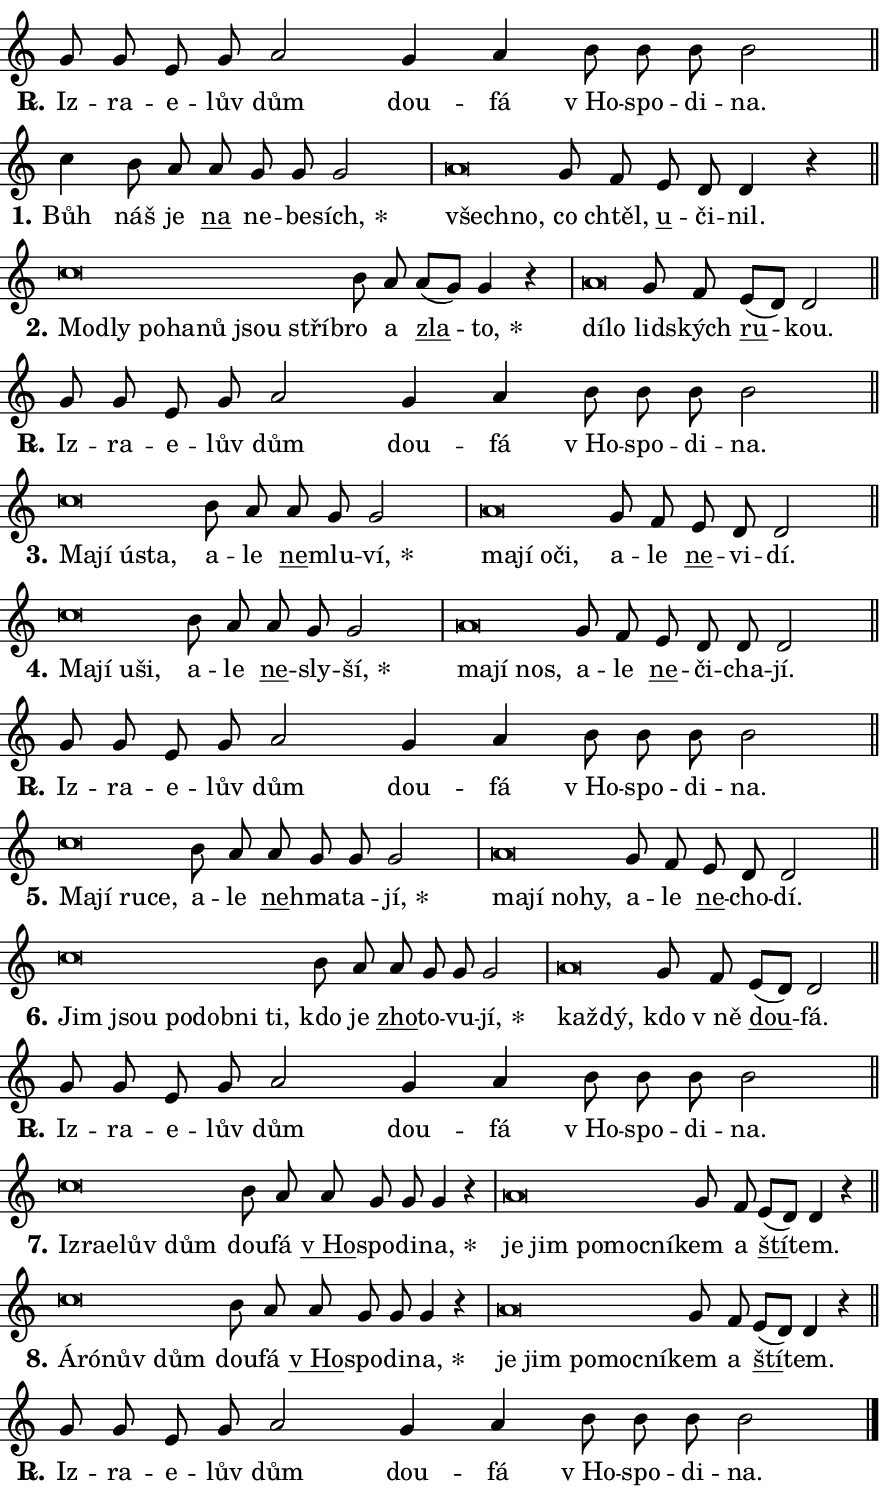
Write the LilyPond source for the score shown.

\version "2.24.0"
\header { tagline = "" }
\paper {
  indent = 0\cm
  top-margin = 0\cm
  right-margin = 0.13\cm % to fit lyric hyphens
  bottom-margin = 0\cm
  left-margin = 0\cm
  paper-width = 15\cm
  page-breaking = #ly:one-page-breaking
  system-system-spacing.basic-distance = #11
  score-system-spacing.basic-distance = #11
  ragged-last = ##f
}


%% Author: Thomas Morley
%% https://lists.gnu.org/archive/html/lilypond-user/2020-05/msg00002.html
#(define (line-position grob)
"Returns position of @var[grob} in current system:
   @code{'start}, if at first time-step
   @code{'end}, if at last time-step
   @code{'middle} otherwise
"
  (let* ((col (ly:item-get-column grob))
         (ln (ly:grob-object col 'left-neighbor))
         (rn (ly:grob-object col 'right-neighbor))
         (col-to-check-left (if (ly:grob? ln) ln col))
         (col-to-check-right (if (ly:grob? rn) rn col))
         (break-dir-left
           (and
             (ly:grob-property col-to-check-left 'non-musical #f)
             (ly:item-break-dir col-to-check-left)))
         (break-dir-right
           (and
             (ly:grob-property col-to-check-right 'non-musical #f)
             (ly:item-break-dir col-to-check-right))))
        (cond ((eqv? 1 break-dir-left) 'start)
              ((eqv? -1 break-dir-right) 'end)
              (else 'middle))))

#(define (tranparent-at-line-position vctor)
  (lambda (grob)
  "Relying on @code{line-position} select the relevant enry from @var{vctor}.
Used to determine transparency,"
    (case (line-position grob)
      ((end) (not (vector-ref vctor 0)))
      ((middle) (not (vector-ref vctor 1)))
      ((start) (not (vector-ref vctor 2))))))

noteHeadBreakVisibility =
#(define-music-function (break-visibility)(vector?)
"Makes @code{NoteHead}s transparent relying on @var{break-visibility}"
#{
  \override NoteHead.transparent =
    #(tranparent-at-line-position break-visibility)
#})

#(define delete-ledgers-for-transparent-note-heads
  (lambda (grob)
    "Reads whether a @code{NoteHead} is transparent.
If so this @code{NoteHead} is removed from @code{'note-heads} from
@var{grob}, which is supposed to be @code{LedgerLineSpanner}.
As a result ledgers are not printed for this @code{NoteHead}"
    (let* ((nhds-array (ly:grob-object grob 'note-heads))
           (nhds-list
             (if (ly:grob-array? nhds-array)
                 (ly:grob-array->list nhds-array)
                 '()))
           ;; Relies on the transparent-property being done before
           ;; Staff.LedgerLineSpanner.after-line-breaking is executed.
           ;; This is fragile ...
           (to-keep
             (remove
               (lambda (nhd)
                 (ly:grob-property nhd 'transparent #f))
               nhds-list)))
      ;; TODO find a better method to iterate over grob-arrays, similiar
      ;; to filter/remove etc for lists
      ;; For now rebuilt from scratch
      (set! (ly:grob-object grob 'note-heads)  '())
      (for-each
        (lambda (nhd)
          (ly:pointer-group-interface::add-grob grob 'note-heads nhd))
        to-keep))))

squashNotes = {
  \override NoteHead.X-extent = #'(-0.2 . 0.2)
  \override NoteHead.Y-extent = #'(-0.75 . 0)
  \override NoteHead.stencil =
    #(lambda (grob)
       (let ((pos (ly:grob-property grob 'staff-position)))
         (begin
           (if (< pos -7) (display "ERROR: Lower brevis then expected\n") (display ""))
           (if (<= pos -6) ly:text-interface::print ly:note-head::print))))
}
unSquashNotes = {
  \revert NoteHead.X-extent
  \revert NoteHead.Y-extent
  \revert NoteHead.stencil
}

hideNotes = \noteHeadBreakVisibility #begin-of-line-visible
unHideNotes = \noteHeadBreakVisibility #all-visible

% work-around for resetting accidentals
% https://lilypond.org/doc/v2.23/Documentation/notation/displaying-rhythms#unmetered-music
cadenzaMeasure = {
  \cadenzaOff
  \partial 1024 s1024
  \cadenzaOn
}

#(define-markup-command (accent layout props text) (markup?)
  "Underline accented syllable"
  (interpret-markup layout props
    #{\markup \override #'(offset . 4.3) \underline { #text }#}))

responsum = \markup \concat {
  "R" \hspace #-1.05 \path #0.1 #'((moveto 0 0.07) (lineto 0.9 0.8)) \hspace #0.05 "."
}

spaceSize = #0.6828661417322834 % exact space size for TeX Gyre Schola

\layout {
  \context {
    \Staff
    \remove "Time_signature_engraver"
    \override LedgerLineSpanner.after-line-breaking = #delete-ledgers-for-transparent-note-heads
  }
  \context {
    \Lyrics {
      \override LyricSpace.minimum-distance = \spaceSize
      \override LyricText.font-name = #"TeX Gyre Schola"
      \override LyricText.font-size = 1
      \override StanzaNumber.font-name = #"TeX Gyre Schola Bold"
      \override StanzaNumber.font-size = 1
    }
  }
  \context {
    \Score 
    \override NoteHead.text =
      #(lambda (grob) 
        (let ((pos (ly:grob-property grob 'staff-position)))
          #{\markup {
            \combine
              \halign #-0.55 \raise #(if (= pos -6) 0 0.5) \override #'(thickness . 2) \draw-line #'(3.2 . 0)
              \musicglyph "noteheads.sM1"
          }#}))
  }
}

% magnetic-lyrics.ily
%
%   written by
%     Jean Abou Samra <jean@abou-samra.fr>
%     Werner Lemberg <wl@gnu.org>
%
%   adapted by
%     Jiri Hon <jiri.hon@gmail.com>
%
% Version 2022-Apr-15

% https://www.mail-archive.com/lilypond-user@gnu.org/msg149350.html

#(define (Left_hyphen_pointer_engraver context)
   "Collect syllable-hyphen-syllable occurrences in lyrics and store
them in properties.  This engraver only looks to the left.  For
example, if the lyrics input is @code{foo -- bar}, it does the
following.

@itemize @bullet
@item
Set the @code{text} property of the @code{LyricHyphen} grob between
@q{foo} and @q{bar} to @code{foo}.

@item
Set the @code{left-hyphen} property of the @code{LyricText} grob with
text @q{foo} to the @code{LyricHyphen} grob between @q{foo} and
@q{bar}.
@end itemize

Use this auxiliary engraver in combination with the
@code{lyric-@/text::@/apply-@/magnetic-@/offset!} hook."
   (let ((hyphen #f)
         (text #f))
     (make-engraver
      (acknowledgers
       ((lyric-syllable-interface engraver grob source-engraver)
        (set! text grob)))
      (end-acknowledgers
       ((lyric-hyphen-interface engraver grob source-engraver)
        ;(when (not (grob::has-interface grob 'lyric-space-interface))
          (set! hyphen grob)));)
      ((stop-translation-timestep engraver)
       (when (and text hyphen)
         (ly:grob-set-object! text 'left-hyphen hyphen))
       (set! text #f)
       (set! hyphen #f)))))

#(define (lyric-text::apply-magnetic-offset! grob)
   "If the space between two syllables is less than the value in
property @code{LyricText@/.details@/.squash-threshold}, move the right
syllable to the left so that it gets concatenated with the left
syllable.

Use this function as a hook for
@code{LyricText@/.after-@/line-@/breaking} if the
@code{Left_@/hyphen_@/pointer_@/engraver} is active."
   (let ((hyphen (ly:grob-object grob 'left-hyphen #f)))
     (when hyphen
       (let ((left-text (ly:spanner-bound hyphen LEFT)))
         (when (grob::has-interface left-text 'lyric-syllable-interface)
           (let* ((common (ly:grob-common-refpoint grob left-text X))
                  (this-x-ext (ly:grob-extent grob common X))
                  (left-x-ext
                   (begin
                     ;; Trigger magnetism for left-text.
                     (ly:grob-property left-text 'after-line-breaking)
                     (ly:grob-extent left-text common X)))
                  ;; `delta` is the gap width between two syllables.
                  (delta (- (interval-start this-x-ext)
                            (interval-end left-x-ext)))
                  (details (ly:grob-property grob 'details))
                  (threshold (assoc-get 'squash-threshold details 0.2)))
             (when (< delta threshold)
               (let* (;; We have to manipulate the input text so that
                      ;; ligatures crossing syllable boundaries are not
                      ;; disabled.  For languages based on the Latin
                      ;; script this is essentially a beautification.
                      ;; However, for non-Western scripts it can be a
                      ;; necessity.
                      (lt (ly:grob-property left-text 'text))
                      (rt (ly:grob-property grob 'text))
                      (is-space (grob::has-interface hyphen 'lyric-space-interface))
                      (space (if is-space " " ""))
                      (extra-delta (if is-space spaceSize 0))
                      ;; Append new syllable.
                      (ltrt-space (if (and (string? lt) (string? rt))
                                (string-append lt space rt)
                                (make-concat-markup (list lt space rt))))
                      ;; Right-align `ltrt` to the right side.
                      (ltrt-space-markup (grob-interpret-markup
                               grob
                               (make-translate-markup
                                (cons (interval-length this-x-ext) 0)
                                (make-right-align-markup ltrt-space)))))
                 (begin
                   ;; Don't print `left-text`.
                   (ly:grob-set-property! left-text 'stencil #f)
                   ;; Set text and stencil (which holds all collected
                   ;; syllables so far) and shift it to the left.
                   (ly:grob-set-property! grob 'text ltrt-space)
                   (ly:grob-set-property! grob 'stencil ltrt-space-markup)
                   (ly:grob-translate-axis! grob (- (- delta extra-delta)) X))))))))))


#(define (lyric-hyphen::displace-bounds-first grob)
   ;; Make very sure this callback isn't triggered too early.
   (let ((left (ly:spanner-bound grob LEFT))
         (right (ly:spanner-bound grob RIGHT)))
     (ly:grob-property left 'after-line-breaking)
     (ly:grob-property right 'after-line-breaking)
     (ly:lyric-hyphen::print grob)))

squashThreshold = #0.4

\layout {
  \context {
    \Lyrics
    \consists #Left_hyphen_pointer_engraver
    \override LyricText.after-line-breaking =
      #lyric-text::apply-magnetic-offset!
    \override LyricHyphen.stencil = #lyric-hyphen::displace-bounds-first
    \override LyricText.details.squash-threshold = \squashThreshold
    \override LyricHyphen.minimum-distance = 0
    \override LyricHyphen.minimum-length = \squashThreshold
  }
}

squashText = \override LyricText.details.squash-threshold = 9999
unSquashText = \override LyricText.details.squash-threshold = \squashThreshold

leftText = \override LyricText.self-alignment-X = #LEFT
unLeftText = \revert LyricText.self-alignment-X

starOffset = #(lambda (grob) 
                (let ((x_offset (ly:self-alignment-interface::aligned-on-x-parent grob)))
                  (if (= x_offset 0) 0 (+ x_offset 1.2))))

star = #(define-music-function (syllable)(string?)
"Append star separator at the end of a syllable"
#{
  \once \override LyricText.X-offset = #starOffset
  \lyricmode { \markup {
    #syllable
    \override #'((font-name . "TeX Gyre Schola Bold")) \hspace #0.2 \lower #0.65 \larger "*"
  } }
#})

starAccent = #(define-music-function (syllable)(string?)
"Append star separator at the end of a syllable and make accent"
#{
  \once \override LyricText.X-offset = #starOffset
  \lyricmode { \markup {
    \accent #syllable
    \override #'((font-name . "TeX Gyre Schola Bold")) \hspace #0.2 \lower #0.65 \larger "*"
  } }
#})

breath = #(define-music-function (syllable)(string?)
"Append breathing indicator at the end of a syllable"
#{
  \lyricmode { \markup { #syllable "+" } }
#})

optionalBreath = #(define-music-function (syllable)(string?)
"Append optional breathing indicator at the end of a syllable"
#{
  \lyricmode { \markup { #syllable "(+)" } }
#})


\score {
    <<
        \new Voice = "melody" { \cadenzaOn \key c \major \relative { g'8 g e g a2 \bar "" g4 a \bar "" b8 b b b2 \cadenzaMeasure \bar "||" \break } }
        \new Lyrics \lyricsto "melody" { \lyricmode { \set stanza = \responsum
Iz -- ra -- e -- lův dům dou -- fá "v Ho" -- spo -- di -- na. } }
    >>
    \layout {}
}

\score {
    <<
        \new Voice = "melody" { \cadenzaOn \key c \major \relative { c''4 b8 a \bar "" a g g g2 \cadenzaMeasure \bar "|" \squashNotes a\breve*1/16 \hideNotes \breve*1/16 \bar "" \unHideNotes \unSquashNotes g8 f \bar "" e d d4 r \cadenzaMeasure \bar "||" \break } }
        \new Lyrics \lyricsto "melody" { \lyricmode { \set stanza = "1."
Bůh náš je \markup \accent na ne -- be -- \star sích, \leftText všech -- \squashText no, \unLeftText \unSquashText co chtěl, \markup \accent u -- či -- nil. } }
    >>
    \layout {}
}

\score {
    <<
        \new Voice = "melody" { \cadenzaOn \key c \major \relative { \squashNotes c''\breve*1/16 \hideNotes \breve*1/16 \bar "" \breve*1/16 \bar "" \breve*1/16 \bar "" \breve*1/16 \bar "" \breve*1/16 \breve*1/16 \bar "" \unHideNotes \unSquashNotes b8 a \bar "" a[( g)] g4 r \cadenzaMeasure \bar "|" \squashNotes a\breve*1/16 \hideNotes \breve*1/16 \bar "" \unHideNotes \unSquashNotes g8 f \bar "" e[( d)] d2 \cadenzaMeasure \bar "||" \break } }
        \new Lyrics \lyricsto "melody" { \lyricmode { \set stanza = "2."
\leftText Mo -- \squashText dly po -- ha -- nů jsou stříb -- \unLeftText \unSquashText ro a \markup \accent zla -- \star to, \leftText dí -- \squashText lo \unLeftText \unSquashText lid -- ských \markup \accent ru -- kou. } }
    >>
    \layout {}
}

\score {
    <<
        \new Voice = "melody" { \cadenzaOn \key c \major \relative { g'8 g e g a2 \bar "" g4 a \bar "" b8 b b b2 \cadenzaMeasure \bar "||" \break } }
        \new Lyrics \lyricsto "melody" { \lyricmode { \set stanza = \responsum
Iz -- ra -- e -- lův dům dou -- fá "v Ho" -- spo -- di -- na. } }
    >>
    \layout {}
}

\score {
    <<
        \new Voice = "melody" { \cadenzaOn \key c \major \relative { \squashNotes c''\breve*1/16 \hideNotes \breve*1/16 \bar "" \breve*1/16 \breve*1/16 \bar "" \unHideNotes \unSquashNotes b8 a \bar "" a g g2 \cadenzaMeasure \bar "|" \squashNotes a\breve*1/16 \hideNotes \breve*1/16 \bar "" \breve*1/16 \breve*1/16 \bar "" \unHideNotes \unSquashNotes g8 f \bar "" e d d2 \cadenzaMeasure \bar "||" \break } }
        \new Lyrics \lyricsto "melody" { \lyricmode { \set stanza = "3."
\leftText Ma -- \squashText jí ú -- sta, \unLeftText \unSquashText a -- le \markup \accent ne -- mlu -- \star ví, \leftText ma -- \squashText jí o -- či, \unLeftText \unSquashText a -- le \markup \accent ne -- vi -- dí. } }
    >>
    \layout {}
}

\score {
    <<
        \new Voice = "melody" { \cadenzaOn \key c \major \relative { \squashNotes c''\breve*1/16 \hideNotes \breve*1/16 \bar "" \breve*1/16 \breve*1/16 \bar "" \unHideNotes \unSquashNotes b8 a \bar "" a g g2 \cadenzaMeasure \bar "|" \squashNotes a\breve*1/16 \hideNotes \breve*1/16 \breve*1/16 \bar "" \unHideNotes \unSquashNotes g8 f \bar "" e d d d2 \cadenzaMeasure \bar "||" \break } }
        \new Lyrics \lyricsto "melody" { \lyricmode { \set stanza = "4."
\leftText Ma -- \squashText jí u -- ši, \unLeftText \unSquashText a -- le \markup \accent ne -- sly -- \star ší, \leftText ma -- \squashText jí nos, \unLeftText \unSquashText a -- le \markup \accent ne -- či -- cha -- jí. } }
    >>
    \layout {}
}

\score {
    <<
        \new Voice = "melody" { \cadenzaOn \key c \major \relative { g'8 g e g a2 \bar "" g4 a \bar "" b8 b b b2 \cadenzaMeasure \bar "||" \break } }
        \new Lyrics \lyricsto "melody" { \lyricmode { \set stanza = \responsum
Iz -- ra -- e -- lův dům dou -- fá "v Ho" -- spo -- di -- na. } }
    >>
    \layout {}
}

\score {
    <<
        \new Voice = "melody" { \cadenzaOn \key c \major \relative { \squashNotes c''\breve*1/16 \hideNotes \breve*1/16 \bar "" \breve*1/16 \breve*1/16 \bar "" \unHideNotes \unSquashNotes b8 a \bar "" a g g g2 \cadenzaMeasure \bar "|" \squashNotes a\breve*1/16 \hideNotes \breve*1/16 \bar "" \breve*1/16 \breve*1/16 \bar "" \unHideNotes \unSquashNotes g8 f \bar "" e d d2 \cadenzaMeasure \bar "||" \break } }
        \new Lyrics \lyricsto "melody" { \lyricmode { \set stanza = "5."
\leftText Ma -- \squashText jí ru -- ce, \unLeftText \unSquashText a -- le \markup \accent ne -- hma -- ta -- \star jí, \leftText ma -- \squashText jí no -- hy, \unLeftText \unSquashText a -- le \markup \accent ne -- cho -- dí. } }
    >>
    \layout {}
}

\score {
    <<
        \new Voice = "melody" { \cadenzaOn \key c \major \relative { \squashNotes c''\breve*1/16 \hideNotes \breve*1/16 \bar "" \breve*1/16 \bar "" \breve*1/16 \bar "" \breve*1/16 \breve*1/16 \bar "" \unHideNotes \unSquashNotes b8 a \bar "" a g g g2 \cadenzaMeasure \bar "|" \squashNotes a\breve*1/16 \hideNotes \breve*1/16 \bar "" \unHideNotes \unSquashNotes g8 f \bar "" e[( d)] d2 \cadenzaMeasure \bar "||" \break } }
        \new Lyrics \lyricsto "melody" { \lyricmode { \set stanza = "6."
\leftText Jim \squashText jsou po -- dob -- ni ti, \unLeftText \unSquashText kdo je \markup \accent zho -- to -- vu -- \star jí, \leftText kaž -- \squashText dý, \unLeftText \unSquashText kdo "v ně" \markup \accent dou -- fá. } }
    >>
    \layout {}
}

\score {
    <<
        \new Voice = "melody" { \cadenzaOn \key c \major \relative { g'8 g e g a2 \bar "" g4 a \bar "" b8 b b b2 \cadenzaMeasure \bar "||" \break } }
        \new Lyrics \lyricsto "melody" { \lyricmode { \set stanza = \responsum
Iz -- ra -- e -- lův dům dou -- fá "v Ho" -- spo -- di -- na. } }
    >>
    \layout {}
}

\score {
    <<
        \new Voice = "melody" { \cadenzaOn \key c \major \relative { \squashNotes c''\breve*1/16 \hideNotes \breve*1/16 \bar "" \breve*1/16 \bar "" \breve*1/16 \breve*1/16 \bar "" \unHideNotes \unSquashNotes b8 a \bar "" a g g g4 r \cadenzaMeasure \bar "|" \squashNotes a\breve*1/16 \hideNotes \breve*1/16 \bar "" \breve*1/16 \bar "" \breve*1/16 \breve*1/16 \bar "" \unHideNotes \unSquashNotes g8 f \bar "" e[( d)] d4 r \cadenzaMeasure \bar "||" \break } }
        \new Lyrics \lyricsto "melody" { \lyricmode { \set stanza = "7."
\leftText Iz -- \squashText ra -- e -- lův dům \unLeftText \unSquashText dou -- fá \markup \accent "v Ho" -- spo -- di -- \star na, \leftText je \squashText jim po -- moc -- ní -- \unLeftText \unSquashText kem a \markup \accent ští -- tem. } }
    >>
    \layout {}
}

\score {
    <<
        \new Voice = "melody" { \cadenzaOn \key c \major \relative { \squashNotes c''\breve*1/16 \hideNotes \breve*1/16 \bar "" \breve*1/16 \breve*1/16 \bar "" \unHideNotes \unSquashNotes b8 a \bar "" a g g g4 r \cadenzaMeasure \bar "|" \squashNotes a\breve*1/16 \hideNotes \breve*1/16 \bar "" \breve*1/16 \bar "" \breve*1/16 \breve*1/16 \bar "" \unHideNotes \unSquashNotes g8 f \bar "" e[( d)] d4 r \cadenzaMeasure \bar "||" \break } }
        \new Lyrics \lyricsto "melody" { \lyricmode { \set stanza = "8."
\leftText Á -- \squashText ró -- nův dům \unLeftText \unSquashText dou -- fá \markup \accent "v Ho" -- spo -- di -- \star na, \leftText je \squashText jim po -- moc -- ní -- \unLeftText \unSquashText kem a \markup \accent ští -- tem. } }
    >>
    \layout {}
}

\score {
    <<
        \new Voice = "melody" { \cadenzaOn \key c \major \relative { g'8 g e g a2 \bar "" g4 a \bar "" b8 b b b2 \cadenzaMeasure \bar "||" \break } \bar "|." }
        \new Lyrics \lyricsto "melody" { \lyricmode { \set stanza = \responsum
Iz -- ra -- e -- lův dům dou -- fá "v Ho" -- spo -- di -- na. } }
    >>
    \layout {}
}
